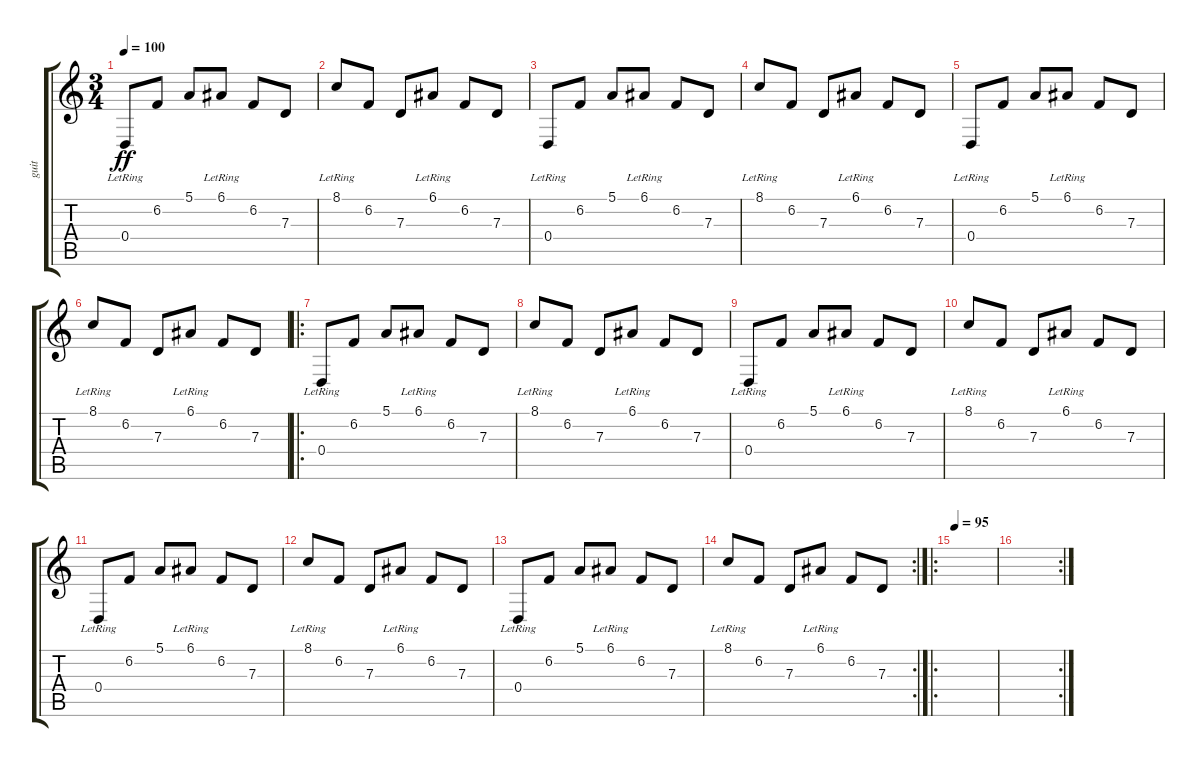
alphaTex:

\track ("guit" "guit") {instrument musicbox}
\staff {score tabs}
\tuning (E4 B3 G3 D3 A2 E2) {hide}
\ts (3 4)
\tempo 100
\clef g2
\ks c
0.4{lr}.8{dy ff} 6.2.8 5.1.8 6.1{lr}.8 6.2.8 7.3.8 |
8.1{lr}.8 6.2.8 7.3.8 6.1{lr}.8 6.2.8 7.3.8 |
0.4{lr}.8 6.2.8 5.1.8 6.1{lr}.8 6.2.8 7.3.8 |
8.1{lr}.8 6.2.8 7.3.8 6.1{lr}.8 6.2.8 7.3.8 |
0.4{lr}.8 6.2.8 5.1.8 6.1{lr}.8 6.2.8 7.3.8 |
8.1{lr}.8 6.2.8 7.3.8 6.1{lr}.8 6.2.8 7.3.8 |
\ro
0.4{lr}.8{volume 13 instrument churchorgan} 6.2.8 5.1.8 6.1{lr}.8 6.2.8 7.3.8 |
8.1{lr}.8 6.2.8 7.3.8 6.1{lr}.8 6.2.8 7.3.8 |
0.4{lr}.8 6.2.8 5.1.8 6.1{lr}.8 6.2.8 7.3.8 |
8.1{lr}.8 6.2.8 7.3.8 6.1{lr}.8 6.2.8 7.3.8 |
0.4{lr}.8 6.2.8 5.1.8 6.1{lr}.8 6.2.8 7.3.8 |
8.1{lr}.8 6.2.8 7.3.8 6.1{lr}.8 6.2.8 7.3.8 |
0.4{lr}.8 6.2.8 5.1.8 6.1{lr}.8 6.2.8 7.3.8 |
\rc 2
8.1{lr}.8 6.2.8 7.3.8 6.1{lr}.8 6.2.8 7.3.8 |
\ro
\tempo 95
|
\rc 2
